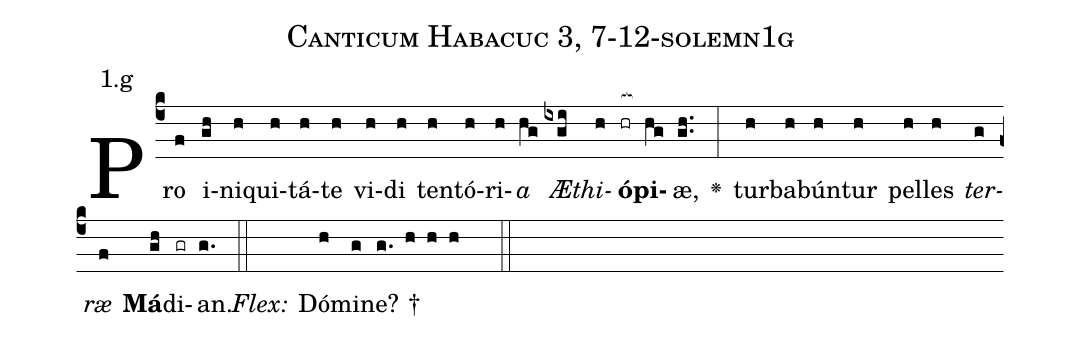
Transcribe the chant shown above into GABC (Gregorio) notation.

name: Canticum Habacuc 3, 7-12-solemn1g;
annotation: 1.g;
%%
(c4)Pro(f) i(gh)ni(h)qui(h)tá(h)te(h) vi(h)di(h) ten(h)tó(h)ri(h)<i>a</i>(hg) <i>Æ</i>(ixgi)<i>thi</i>(h)<b>ó</b>(hr[ocb:1{])<b>pi</b>(hg[ocb:0}])æ,(gh..) <v>\greheightstar</v>(:) tur(h)ba(h)bún(h)tur(h) pel(h)les(h) <i>ter</i>(g)<i>ræ</i>(f) <b>Má</b>(gh)di(gr)an.(g.) (::)
<i>Flex:</i>()  Dó(h)mi(g)ne? †(g. h h h  ::)

%E(h) u(h) o(g) u(f) a(gh) e.(g.) (::)
